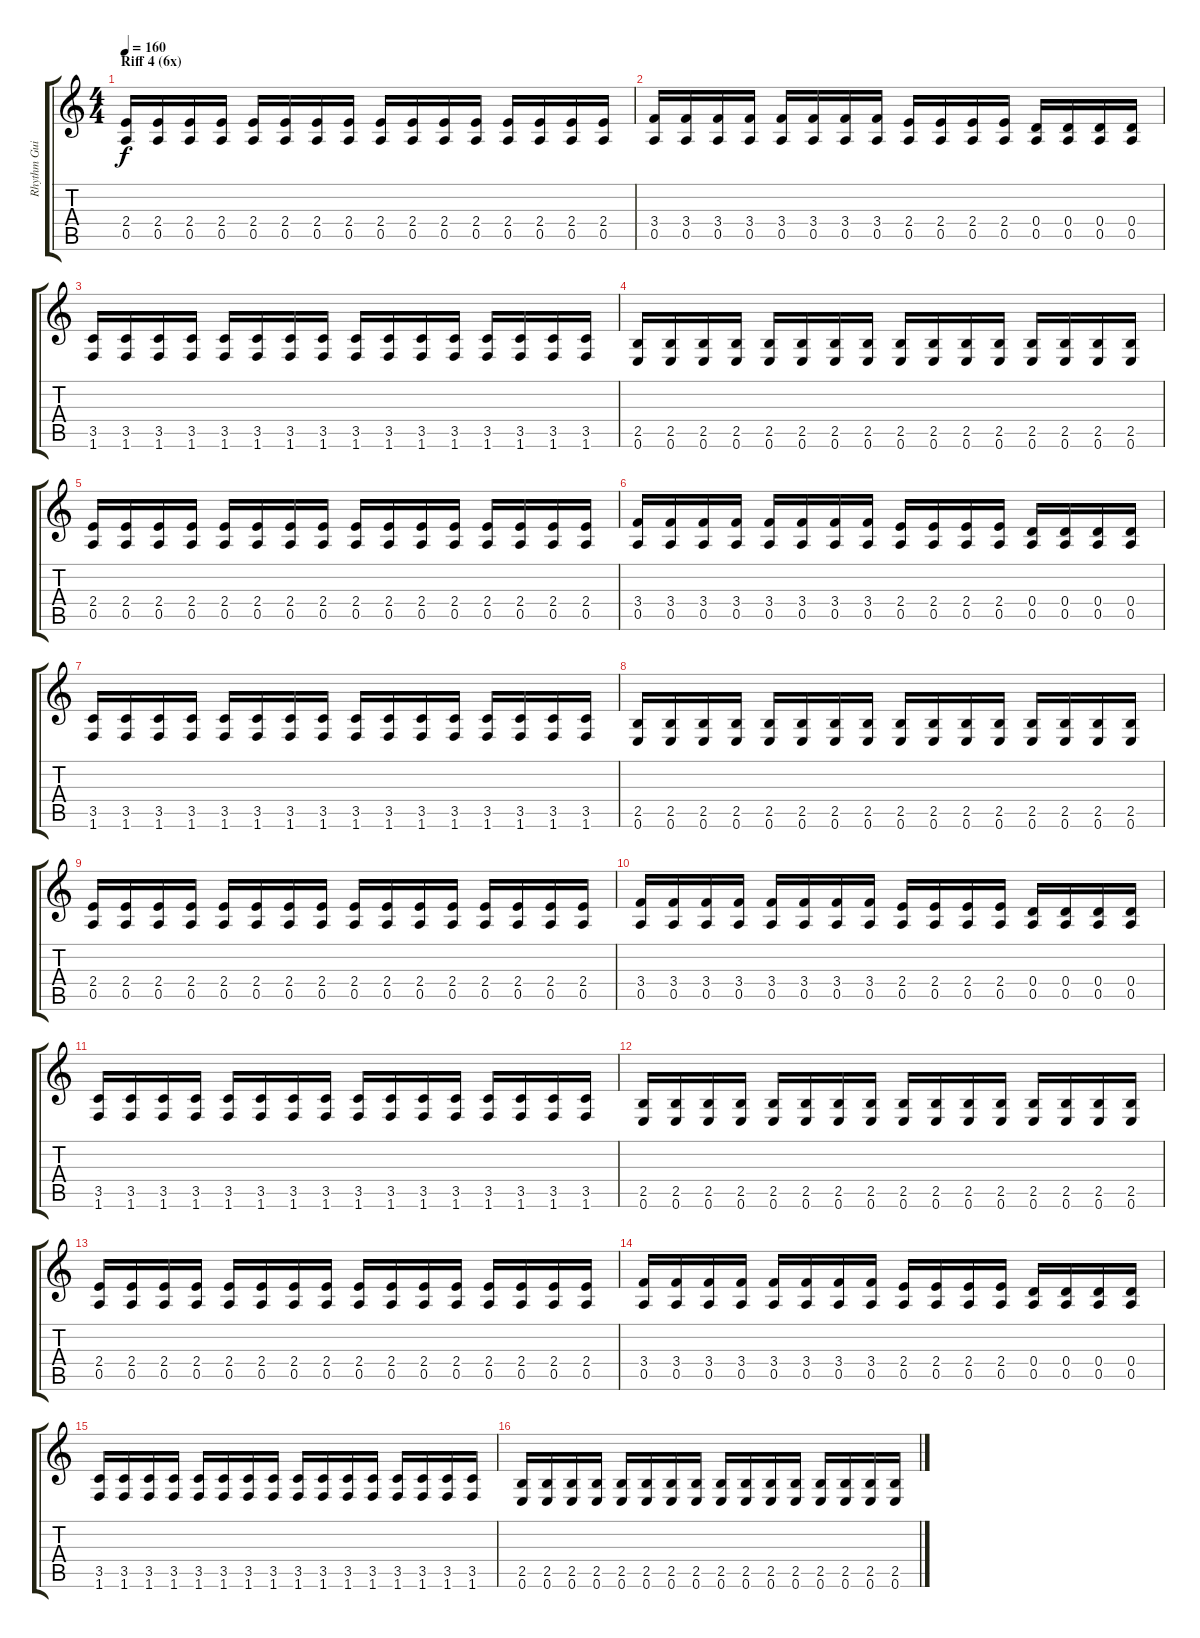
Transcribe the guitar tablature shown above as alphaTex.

\track ("Rhythm Guitar" "Rhythm Gui") {instrument distortionguitar}
\staff {score tabs}
\tuning (E4 B3 G3 D3 A2 E2) {hide}
\ts (4 4)
\section ("" "Riff 4 (6x)")
\tempo 160
\clef g2
\ks c
(2.4 0.5).16{dy f} (2.4 0.5).16 (2.4 0.5).16 (2.4 0.5).16 (2.4 0.5).16 (2.4 0.5).16 (2.4 0.5).16 (2.4 0.5).16 (2.4 0.5).16 (2.4 0.5).16 (2.4 0.5).16 (2.4 0.5).16 (2.4 0.5).16 (2.4 0.5).16 (2.4 0.5).16 (2.4 0.5).16 |
(3.4 0.5).16 (3.4 0.5).16 (3.4 0.5).16 (3.4 0.5).16 (3.4 0.5).16 (3.4 0.5).16 (3.4 0.5).16 (3.4 0.5).16 (2.4 0.5).16 (2.4 0.5).16 (2.4 0.5).16 (2.4 0.5).16 (0.4 0.5).16 (0.4 0.5).16 (0.4 0.5).16 (0.4 0.5).16 |
(3.5 1.6).16 (3.5 1.6).16 (3.5 1.6).16 (3.5 1.6).16 (3.5 1.6).16 (3.5 1.6).16 (3.5 1.6).16 (3.5 1.6).16 (3.5 1.6).16 (3.5 1.6).16 (3.5 1.6).16 (3.5 1.6).16 (3.5 1.6).16 (3.5 1.6).16 (3.5 1.6).16 (3.5 1.6).16 |
(2.5 0.6).16 (2.5 0.6).16 (2.5 0.6).16 (2.5 0.6).16 (2.5 0.6).16 (2.5 0.6).16 (2.5 0.6).16 (2.5 0.6).16 (2.5 0.6).16 (2.5 0.6).16 (2.5 0.6).16 (2.5 0.6).16 (2.5 0.6).16 (2.5 0.6).16 (2.5 0.6).16 (2.5 0.6).16 |
(2.4 0.5).16 (2.4 0.5).16 (2.4 0.5).16 (2.4 0.5).16 (2.4 0.5).16 (2.4 0.5).16 (2.4 0.5).16 (2.4 0.5).16 (2.4 0.5).16 (2.4 0.5).16 (2.4 0.5).16 (2.4 0.5).16 (2.4 0.5).16 (2.4 0.5).16 (2.4 0.5).16 (2.4 0.5).16 |
(3.4 0.5).16 (3.4 0.5).16 (3.4 0.5).16 (3.4 0.5).16 (3.4 0.5).16 (3.4 0.5).16 (3.4 0.5).16 (3.4 0.5).16 (2.4 0.5).16 (2.4 0.5).16 (2.4 0.5).16 (2.4 0.5).16 (0.4 0.5).16 (0.4 0.5).16 (0.4 0.5).16 (0.4 0.5).16 |
(3.5 1.6).16 (3.5 1.6).16 (3.5 1.6).16 (3.5 1.6).16 (3.5 1.6).16 (3.5 1.6).16 (3.5 1.6).16 (3.5 1.6).16 (3.5 1.6).16 (3.5 1.6).16 (3.5 1.6).16 (3.5 1.6).16 (3.5 1.6).16 (3.5 1.6).16 (3.5 1.6).16 (3.5 1.6).16 |
(2.5 0.6).16 (2.5 0.6).16 (2.5 0.6).16 (2.5 0.6).16 (2.5 0.6).16 (2.5 0.6).16 (2.5 0.6).16 (2.5 0.6).16 (2.5 0.6).16 (2.5 0.6).16 (2.5 0.6).16 (2.5 0.6).16 (2.5 0.6).16 (2.5 0.6).16 (2.5 0.6).16 (2.5 0.6).16 |
(2.4 0.5).16 (2.4 0.5).16 (2.4 0.5).16 (2.4 0.5).16 (2.4 0.5).16 (2.4 0.5).16 (2.4 0.5).16 (2.4 0.5).16 (2.4 0.5).16 (2.4 0.5).16 (2.4 0.5).16 (2.4 0.5).16 (2.4 0.5).16 (2.4 0.5).16 (2.4 0.5).16 (2.4 0.5).16 |
(3.4 0.5).16 (3.4 0.5).16 (3.4 0.5).16 (3.4 0.5).16 (3.4 0.5).16 (3.4 0.5).16 (3.4 0.5).16 (3.4 0.5).16 (2.4 0.5).16 (2.4 0.5).16 (2.4 0.5).16 (2.4 0.5).16 (0.4 0.5).16 (0.4 0.5).16 (0.4 0.5).16 (0.4 0.5).16 |
(3.5 1.6).16 (3.5 1.6).16 (3.5 1.6).16 (3.5 1.6).16 (3.5 1.6).16 (3.5 1.6).16 (3.5 1.6).16 (3.5 1.6).16 (3.5 1.6).16 (3.5 1.6).16 (3.5 1.6).16 (3.5 1.6).16 (3.5 1.6).16 (3.5 1.6).16 (3.5 1.6).16 (3.5 1.6).16 |
(2.5 0.6).16 (2.5 0.6).16 (2.5 0.6).16 (2.5 0.6).16 (2.5 0.6).16 (2.5 0.6).16 (2.5 0.6).16 (2.5 0.6).16 (2.5 0.6).16 (2.5 0.6).16 (2.5 0.6).16 (2.5 0.6).16 (2.5 0.6).16 (2.5 0.6).16 (2.5 0.6).16 (2.5 0.6).16 |
(2.4 0.5).16 (2.4 0.5).16 (2.4 0.5).16 (2.4 0.5).16 (2.4 0.5).16 (2.4 0.5).16 (2.4 0.5).16 (2.4 0.5).16 (2.4 0.5).16 (2.4 0.5).16 (2.4 0.5).16 (2.4 0.5).16 (2.4 0.5).16 (2.4 0.5).16 (2.4 0.5).16 (2.4 0.5).16 |
(3.4 0.5).16 (3.4 0.5).16 (3.4 0.5).16 (3.4 0.5).16 (3.4 0.5).16 (3.4 0.5).16 (3.4 0.5).16 (3.4 0.5).16 (2.4 0.5).16 (2.4 0.5).16 (2.4 0.5).16 (2.4 0.5).16 (0.4 0.5).16 (0.4 0.5).16 (0.4 0.5).16 (0.4 0.5).16 |
(3.5 1.6).16 (3.5 1.6).16 (3.5 1.6).16 (3.5 1.6).16 (3.5 1.6).16 (3.5 1.6).16 (3.5 1.6).16 (3.5 1.6).16 (3.5 1.6).16 (3.5 1.6).16 (3.5 1.6).16 (3.5 1.6).16 (3.5 1.6).16 (3.5 1.6).16 (3.5 1.6).16 (3.5 1.6).16 |
(2.5 0.6).16 (2.5 0.6).16 (2.5 0.6).16 (2.5 0.6).16 (2.5 0.6).16 (2.5 0.6).16 (2.5 0.6).16 (2.5 0.6).16 (2.5 0.6).16 (2.5 0.6).16 (2.5 0.6).16 (2.5 0.6).16 (2.5 0.6).16 (2.5 0.6).16 (2.5 0.6).16 (2.5 0.6).16
